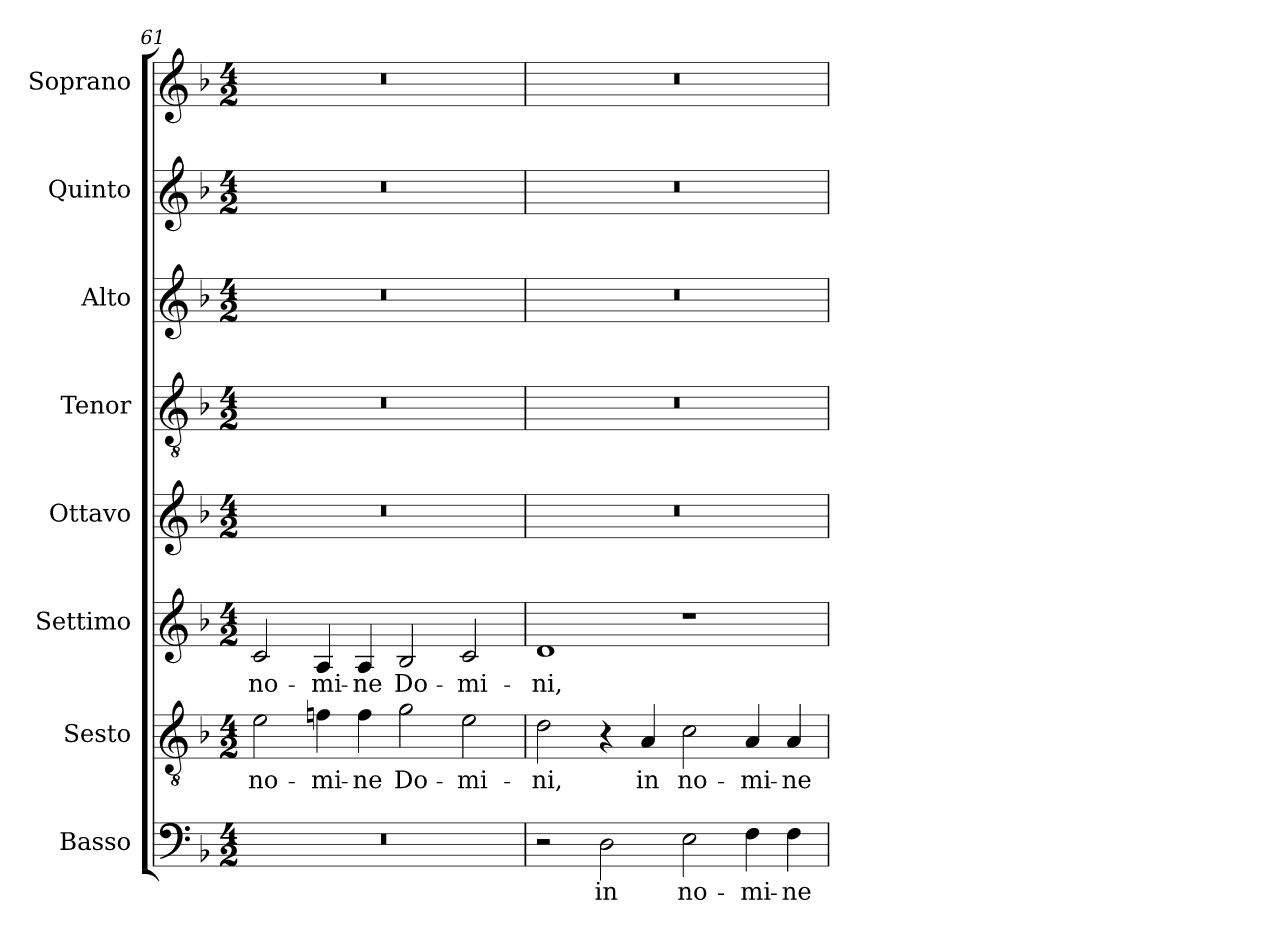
**kern	**text	**kern	**text	**kern	**text	**kern	**kern	**kern	**kern	**kern
*part8	*part8	*part7	*part7	*part6	*part6	*part5	*part4	*part3	*part2	*part1
*staff8	*staff8	*staff7	*staff7	*staff6	*staff6	*staff5	*staff4	*staff3	*staff2	*staff1
*I"Basso	*	*I"Sesto	*	*I"Settimo	*	*I"Ottavo	*I"Tenor	*I"Alto	*I"Quinto	*I"Soprano
*I'B.	*	*I'Ss.	*	*I'St.	*	*I'Ot.	*I'T.	*I'A.	*I'Q.	*I'S.
*clefF4	*	*clefGv2	*	*clefG2	*	*clefG2	*clefGv2	*clefG2	*clefG2	*clefG2
*	*	*ITrd7c12	*	*	*	*	*ITrd7c12	*	*	*
*k[b-]	*	*k[b-]	*	*k[b-]	*	*k[b-]	*k[b-]	*k[b-]	*k[b-]	*k[b-]
*F:	*	*F:	*	*F:	*	*F:	*F:	*F:	*F:	*F:
*M4/2	*	*M4/2	*	*M4/2	*	*M4/2	*M4/2	*M4/2	*M4/2	*M4/2
=61	=61	=61	=61	=61	=61	=61	=61	=61	=61	=61
!LO:N:vis=1	!	!	!	!	!	!	!	!	!	!
!	!	!	!LO:LY:b:color=#000000	!	!	!	!	!	!	!
!	!	!	!	!	!LO:LY:b:color=#000000	!LO:N:vis=1	!LO:N:vis=1	!LO:N:vis=1	!LO:N:vis=1	!LO:N:vis=1
0r	.	2Ei\	no-	2ci/	no-	0r	0r	0r	0r	0r
!	!	!	!LO:LY:b:color=#000000	!	!	!	!	!	!	!
!	!	!	!	!	!LO:LY:b:color=#000000	!	!	!	!	!
.	.	4Fni\	-mi-	4Ai/	-mi-	.	.	.	.	.
!	!	!	!LO:LY:b:color=#000000	!	!	!	!	!	!	!
!	!	!	!	!	!LO:LY:b:color=#000000	!	!	!	!	!
.	.	4Fi\	-ne	4Ai/	-ne	.	.	.	.	.
!	!	!	!LO:LY:b:color=#000000	!	!	!	!	!	!	!
!	!	!	!	!	!LO:LY:b:color=#000000	!	!	!	!	!
.	.	2Gi\	Do-	2B-i/	Do-	.	.	.	.	.
!	!	!	!LO:LY:b:color=#000000	!	!	!	!	!	!	!
!	!	!	!	!	!LO:LY:b:color=#000000	!	!	!	!	!
.	.	2Ei\	-mi-	2ci/	-mi-	.	.	.	.	.
!!LO:PB:g=z
=62	=62	=62	=62	=62	=62	=62	=62	=62	=62	=62
!	!	!	!LO:LY:b:color=#000000	!	!	!	!	!	!	!
!	!	!	!	!	!LO:LY:b:color=#000000	!LO:N:vis=1	!LO:N:vis=1	!LO:N:vis=1	!LO:N:vis=1	!LO:N:vis=1
2r	.	2Di\	-ni,	1di	-ni,	0r	0r	0r	0r	0r
!	!LO:LY:b:color=#000000	!	!	!	!	!	!	!	!	!
2Di\	in	4r	.	.	.	.	.	.	.	.
!	!	!	!LO:LY:b:color=#000000	!	!	!	!	!	!	!
.	.	4AAi/	in	.	.	.	.	.	.	.
!	!LO:LY:b:color=#000000	!	!	!	!	!	!	!	!	!
!	!	!	!LO:LY:b:color=#000000	!	!	!	!	!	!	!
2Ei\	no-	2Ci\	no-	1r	.	.	.	.	.	.
!	!LO:LY:b:color=#000000	!	!	!	!	!	!	!	!	!
!	!	!	!LO:LY:b:color=#000000	!	!	!	!	!	!	!
4Fi\	-mi-	4AAi/	-mi-	.	.	.	.	.	.	.
!	!LO:LY:b:color=#000000	!	!	!	!	!	!	!	!	!
!	!	!	!LO:LY:b:color=#000000	!	!	!	!	!	!	!
4Fi\	-ne	4AAi/	-ne	.	.	.	.	.	.	.
=	=	=	=	=	=	=	=	=	=	=
*-	*-	*-	*-	*-	*-	*-	*-	*-	*-	*-
